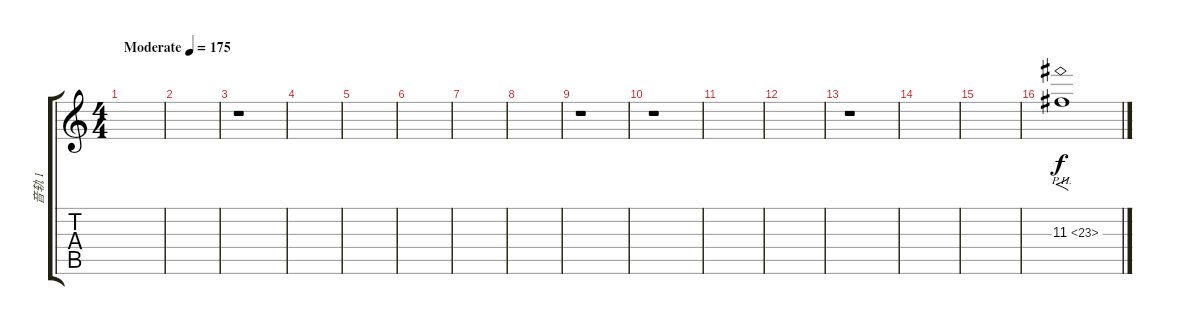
\track ("音轨 1" "音轨 1") {instrument overdrivenguitar}
\staff {score tabs}
\tuning (E4 B3 G3 D3 A2 E2) {hide}
\ts (4 4)
\tempo (175 "Moderate")
\clef g2
\ks c
|
|
r.1 |
|
|
|
|
|
r.1 |
r.1 |
|
|
r.1 |
|
|
11.3{ph 12}.1{f}
